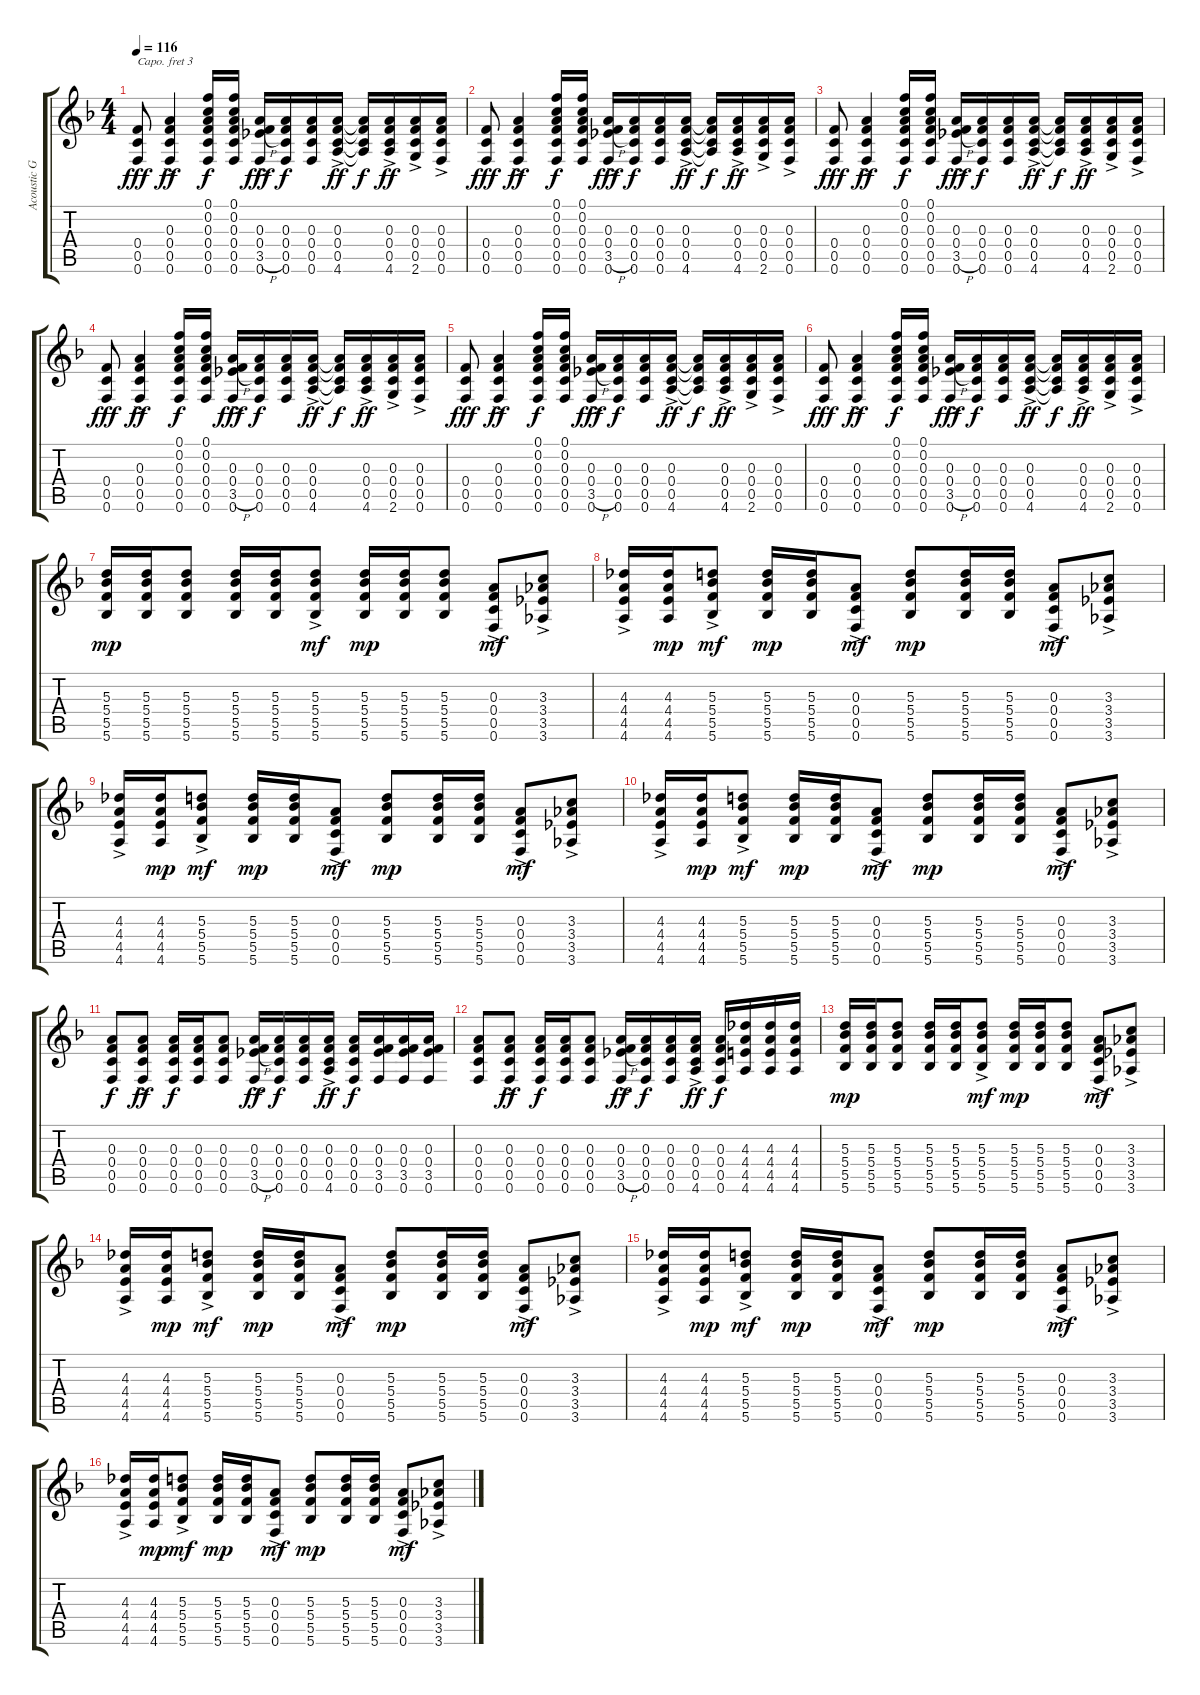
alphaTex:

\track ("Acoustic Guitar" "Acoustic G") {instrument acousticguitarnylon}
\staff {score tabs}
\capo 3
\tuning (D4 A3 Gb3 D3 A2 D2) {hide}
\ts (4 4)
\tempo 116
\clef g2
\ks f
(0.4 0.5 0.6).8{dy fff} (0.3{ac} 0.4{ac} 0.5{ac} 0.6{ac}).4{dy ff} (0.1 0.2 0.3 0.4 0.5 0.6).16{dy f} (0.1 0.2 0.3 0.4 0.5 0.6).16 (0.3 0.4 3.5{h ac} 0.6).16{dy fff} (0.3 0.4 0.5 0.6).16{dy f} (0.3 0.4 0.5 0.6).16 (0.3 0.4 0.5 4.6{ac}).16{dy ff} (0.3{t} 0.4{t} 0.5{t} 4.6{t}).16{dy f} (0.3 0.4 0.5 4.6{ac}).16{dy ff} (0.3 0.4 0.5 2.6{ac}).16 (0.3 0.4 0.5 0.6{ac}).16 |
(0.4 0.5 0.6).8{dy fff} (0.3{ac} 0.4{ac} 0.5{ac} 0.6{ac}).4{dy ff} (0.1 0.2 0.3 0.4 0.5 0.6).16{dy f} (0.1 0.2 0.3 0.4 0.5 0.6).16 (0.3 0.4 3.5{h ac} 0.6).16{dy fff} (0.3 0.4 0.5 0.6).16{dy f} (0.3 0.4 0.5 0.6).16 (0.3 0.4 0.5 4.6{ac}).16{dy ff} (0.3{t} 0.4{t} 0.5{t} 4.6{t}).16{dy f} (0.3 0.4 0.5 4.6{ac}).16{dy ff} (0.3 0.4 0.5 2.6{ac}).16 (0.3 0.4 0.5 0.6{ac}).16 |
(0.4 0.5 0.6).8{dy fff} (0.3{ac} 0.4{ac} 0.5{ac} 0.6{ac}).4{dy ff} (0.1 0.2 0.3 0.4 0.5 0.6).16{dy f} (0.1 0.2 0.3 0.4 0.5 0.6).16 (0.3 0.4 3.5{h ac} 0.6).16{dy fff} (0.3 0.4 0.5 0.6).16{dy f} (0.3 0.4 0.5 0.6).16 (0.3 0.4 0.5 4.6{ac}).16{dy ff} (0.3{t} 0.4{t} 0.5{t} 4.6{t}).16{dy f} (0.3 0.4 0.5 4.6{ac}).16{dy ff} (0.3 0.4 0.5 2.6{ac}).16 (0.3 0.4 0.5 0.6{ac}).16 |
(0.4 0.5 0.6).8{dy fff} (0.3{ac} 0.4{ac} 0.5{ac} 0.6{ac}).4{dy ff} (0.1 0.2 0.3 0.4 0.5 0.6).16{dy f} (0.1 0.2 0.3 0.4 0.5 0.6).16 (0.3 0.4 3.5{h ac} 0.6).16{dy fff} (0.3 0.4 0.5 0.6).16{dy f} (0.3 0.4 0.5 0.6).16 (0.3 0.4 0.5 4.6{ac}).16{dy ff} (0.3{t} 0.4{t} 0.5{t} 4.6{t}).16{dy f} (0.3 0.4 0.5 4.6{ac}).16{dy ff} (0.3 0.4 0.5 2.6{ac}).16 (0.3 0.4 0.5 0.6{ac}).16 |
(0.4 0.5 0.6).8{dy fff} (0.3{ac} 0.4{ac} 0.5{ac} 0.6{ac}).4{dy ff} (0.1 0.2 0.3 0.4 0.5 0.6).16{dy f} (0.1 0.2 0.3 0.4 0.5 0.6).16 (0.3 0.4 3.5{h ac} 0.6).16{dy fff} (0.3 0.4 0.5 0.6).16{dy f} (0.3 0.4 0.5 0.6).16 (0.3 0.4 0.5 4.6{ac}).16{dy ff} (0.3{t} 0.4{t} 0.5{t} 4.6{t}).16{dy f} (0.3 0.4 0.5 4.6{ac}).16{dy ff} (0.3 0.4 0.5 2.6{ac}).16 (0.3 0.4 0.5 0.6{ac}).16 |
(0.4 0.5 0.6).8{dy fff} (0.3{ac} 0.4{ac} 0.5{ac} 0.6{ac}).4{dy ff} (0.1 0.2 0.3 0.4 0.5 0.6).16{dy f} (0.1 0.2 0.3 0.4 0.5 0.6).16 (0.3 0.4 3.5{h ac} 0.6).16{dy fff} (0.3 0.4 0.5 0.6).16{dy f} (0.3 0.4 0.5 0.6).16 (0.3 0.4 0.5 4.6{ac}).16{dy ff} (0.3{t} 0.4{t} 0.5{t} 4.6{t}).16{dy f} (0.3 0.4 0.5 4.6{ac}).16{dy ff} (0.3 0.4 0.5 2.6{ac}).16 (0.3 0.4 0.5 0.6{ac}).16 |
(5.3 5.4 5.5 5.6).16{dy mp} (5.3 5.4 5.5 5.6).16 (5.3 5.4 5.5 5.6).8 (5.3 5.4 5.5 5.6).16 (5.3 5.4 5.5 5.6).16 (5.3{ac} 5.4{ac} 5.5{ac} 5.6{ac}).8{dy mf} (5.3 5.4 5.5 5.6).16{dy mp} (5.3 5.4 5.5 5.6).16 (5.3 5.4 5.5 5.6).8 (0.3{ac} 0.4{ac} 0.5{ac} 0.6{ac}).8{dy mf} (3.3{ac} 3.4{ac} 3.5{ac} 3.6{ac}).8 |
(4.3{ac} 4.4{ac} 4.5{ac} 4.6{ac}).16 (4.3 4.4 4.5 4.6).16{dy mp} (5.3{ac} 5.4{ac} 5.5{ac} 5.6{ac}).8{dy mf} (5.3 5.4 5.5 5.6).16{dy mp} (5.3 5.4 5.5 5.6).16 (0.3{ac} 0.4{ac} 0.5{ac} 0.6{ac}).8{dy mf} (5.3 5.4 5.5 5.6).8{dy mp} (5.3 5.4 5.5 5.6).16 (5.3 5.4 5.5 5.6).16 (0.3{ac} 0.4{ac} 0.5{ac} 0.6{ac}).8{dy mf} (3.3{ac} 3.4{ac} 3.5{ac} 3.6{ac}).8 |
(4.3{ac} 4.4{ac} 4.5{ac} 4.6{ac}).16 (4.3 4.4 4.5 4.6).16{dy mp} (5.3{ac} 5.4{ac} 5.5{ac} 5.6{ac}).8{dy mf} (5.3 5.4 5.5 5.6).16{dy mp} (5.3 5.4 5.5 5.6).16 (0.3{ac} 0.4{ac} 0.5{ac} 0.6{ac}).8{dy mf} (5.3 5.4 5.5 5.6).8{dy mp} (5.3 5.4 5.5 5.6).16 (5.3 5.4 5.5 5.6).16 (0.3{ac} 0.4{ac} 0.5{ac} 0.6{ac}).8{dy mf} (3.3{ac} 3.4{ac} 3.5{ac} 3.6{ac}).8 |
(4.3{ac} 4.4{ac} 4.5{ac} 4.6{ac}).16 (4.3 4.4 4.5 4.6).16{dy mp} (5.3{ac} 5.4{ac} 5.5{ac} 5.6{ac}).8{dy mf} (5.3 5.4 5.5 5.6).16{dy mp} (5.3 5.4 5.5 5.6).16 (0.3{ac} 0.4{ac} 0.5{ac} 0.6{ac}).8{dy mf} (5.3 5.4 5.5 5.6).8{dy mp} (5.3 5.4 5.5 5.6).16 (5.3 5.4 5.5 5.6).16 (0.3{ac} 0.4{ac} 0.5{ac} 0.6{ac}).8{dy mf} (3.3{ac} 3.4{ac} 3.5{ac} 3.6{ac}).8 |
(0.3 0.4 0.5 0.6).8{dy f} (0.3{ac} 0.4{ac} 0.5{ac} 0.6{ac}).8{dy ff} (0.3 0.4 0.5 0.6).16{dy f} (0.3 0.4 0.5 0.6).16 (0.3 0.4 0.5 0.6).8 (0.3 0.4 3.5{h ac} 0.6).16{dy ff} (0.3 0.4 0.5 0.6).16{dy f} (0.3 0.4 0.5 0.6).16 (0.3 0.4 0.5 4.6{ac}).16{dy ff} (0.3 0.4 0.5 0.6).16{dy f} (0.3 0.4 3.5 0.6).16 (0.3 0.4 3.5 0.6).16 (0.3 0.4 3.5 0.6).16 |
(0.3 0.4 0.5 0.6).8 (0.3{ac} 0.4{ac} 0.5{ac} 0.6{ac}).8{dy ff} (0.3 0.4 0.5 0.6).16{dy f} (0.3 0.4 0.5 0.6).16 (0.3 0.4 0.5 0.6).8 (0.3 0.4 3.5{h ac} 0.6).16{dy ff} (0.3 0.4 0.5 0.6).16{dy f} (0.3 0.4 0.5 0.6).16 (0.3 0.4 0.5 4.6{ac}).16{dy ff} (0.3 0.4 0.5 0.6).16{dy f} (4.3 4.4 4.5 4.6).16 (4.3 4.4 4.5 4.6).16 (4.3 4.4 4.5 4.6).16 |
(5.3 5.4 5.5 5.6).16{dy mp} (5.3 5.4 5.5 5.6).16 (5.3 5.4 5.5 5.6).8 (5.3 5.4 5.5 5.6).16 (5.3 5.4 5.5 5.6).16 (5.3{ac} 5.4{ac} 5.5{ac} 5.6{ac}).8{dy mf} (5.3 5.4 5.5 5.6).16{dy mp} (5.3 5.4 5.5 5.6).16 (5.3 5.4 5.5 5.6).8 (0.3{ac} 0.4{ac} 0.5{ac} 0.6{ac}).8{dy mf} (3.3{ac} 3.4{ac} 3.5{ac} 3.6{ac}).8 |
(4.3{ac} 4.4{ac} 4.5{ac} 4.6{ac}).16 (4.3 4.4 4.5 4.6).16{dy mp} (5.3{ac} 5.4{ac} 5.5{ac} 5.6{ac}).8{dy mf} (5.3 5.4 5.5 5.6).16{dy mp} (5.3 5.4 5.5 5.6).16 (0.3{ac} 0.4{ac} 0.5{ac} 0.6{ac}).8{dy mf} (5.3 5.4 5.5 5.6).8{dy mp} (5.3 5.4 5.5 5.6).16 (5.3 5.4 5.5 5.6).16 (0.3{ac} 0.4{ac} 0.5{ac} 0.6{ac}).8{dy mf} (3.3{ac} 3.4{ac} 3.5{ac} 3.6{ac}).8 |
(4.3{ac} 4.4{ac} 4.5{ac} 4.6{ac}).16 (4.3 4.4 4.5 4.6).16{dy mp} (5.3{ac} 5.4{ac} 5.5{ac} 5.6{ac}).8{dy mf} (5.3 5.4 5.5 5.6).16{dy mp} (5.3 5.4 5.5 5.6).16 (0.3{ac} 0.4{ac} 0.5{ac} 0.6{ac}).8{dy mf} (5.3 5.4 5.5 5.6).8{dy mp} (5.3 5.4 5.5 5.6).16 (5.3 5.4 5.5 5.6).16 (0.3{ac} 0.4{ac} 0.5{ac} 0.6{ac}).8{dy mf} (3.3{ac} 3.4{ac} 3.5{ac} 3.6{ac}).8 |
(4.3{ac} 4.4{ac} 4.5{ac} 4.6{ac}).16 (4.3 4.4 4.5 4.6).16{dy mp} (5.3{ac} 5.4{ac} 5.5{ac} 5.6{ac}).8{dy mf} (5.3 5.4 5.5 5.6).16{dy mp} (5.3 5.4 5.5 5.6).16 (0.3{ac} 0.4{ac} 0.5{ac} 0.6{ac}).8{dy mf} (5.3 5.4 5.5 5.6).8{dy mp} (5.3 5.4 5.5 5.6).16 (5.3 5.4 5.5 5.6).16 (0.3{ac} 0.4{ac} 0.5{ac} 0.6{ac}).8{dy mf} (3.3{ac} 3.4{ac} 3.5{ac} 3.6{ac}).8
